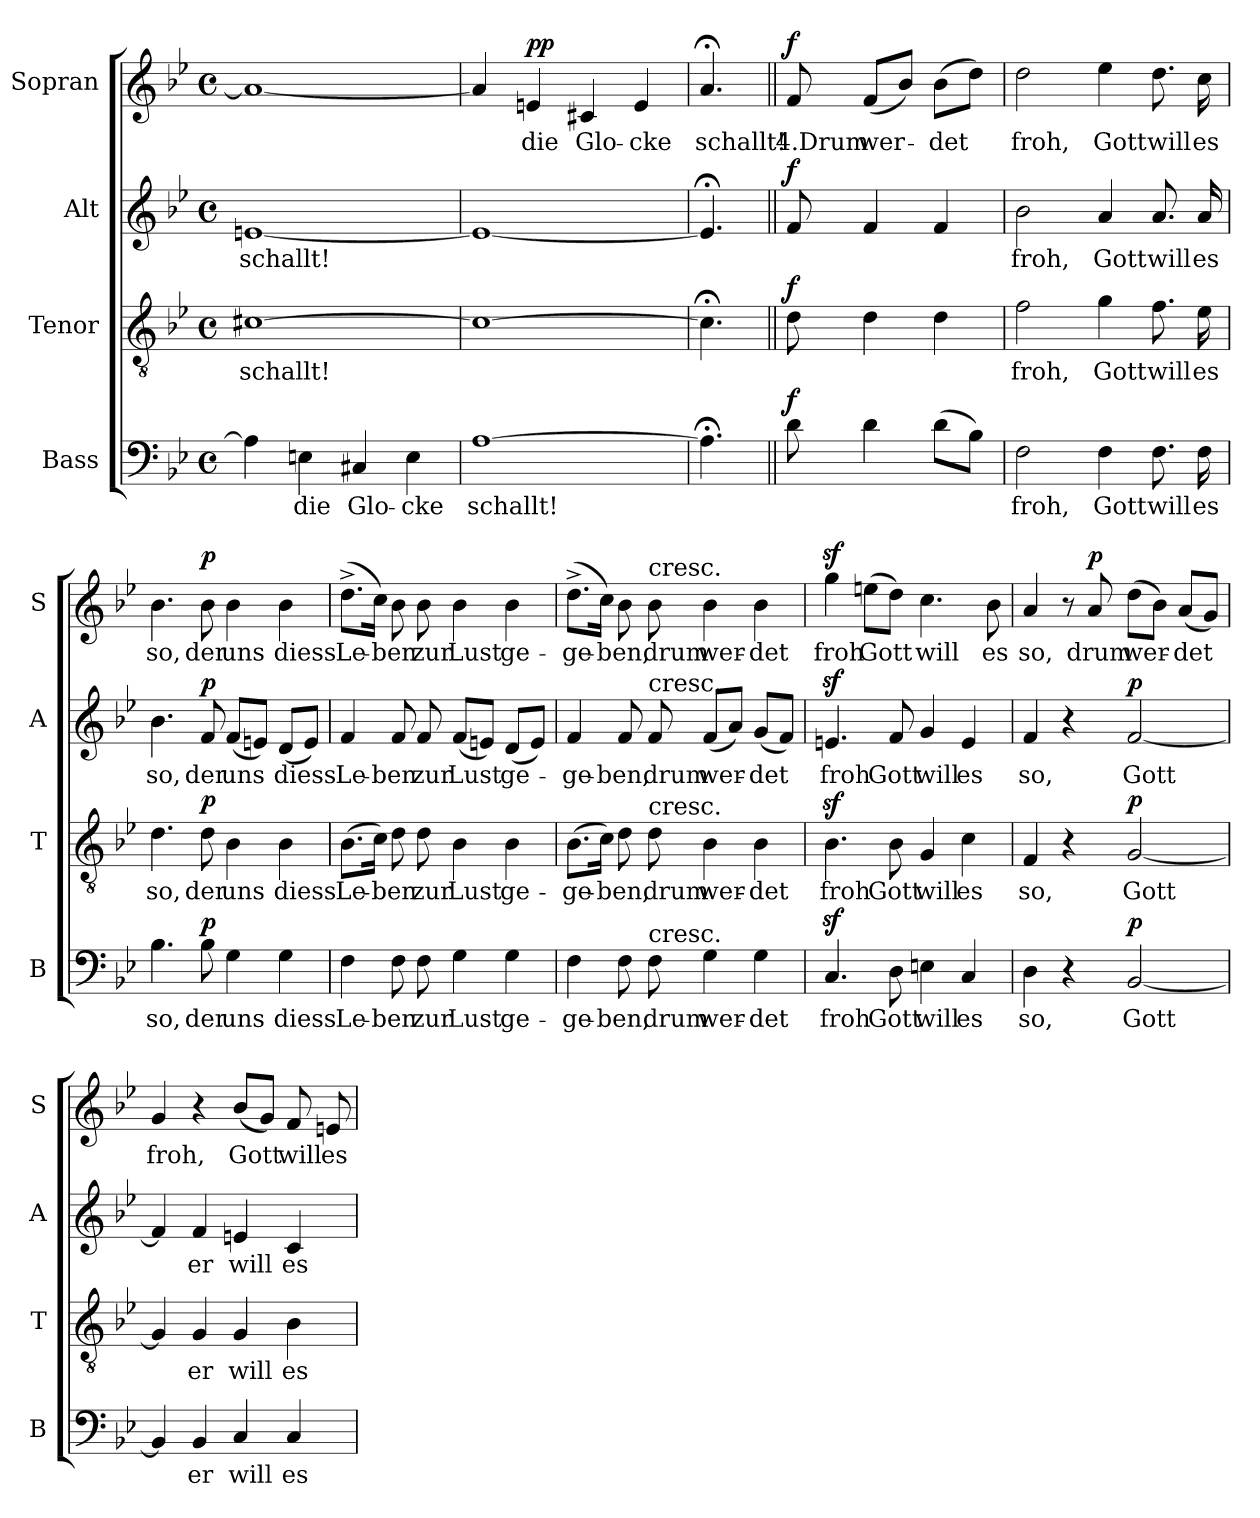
**kern	**text	**dynam	**kern	**text	**dynam	**kern	**text	**dynam	**kern	**text	**dynam
*part4	*part4	*part4	*part3	*part3	*part3	*part2	*part2	*part2	*part1	*part1	*part1
*staff4	*staff4	*staff4	*staff3	*staff3	*staff3	*staff2	*staff2	*staff2	*staff1	*staff1	*staff1
*I"Bass	*	*	*I"Tenor	*	*	*I"Alt	*	*	*I"Sopran	*	*
*I'B	*	*	*I'T	*	*	*I'A	*	*	*I'S	*	*
*clefF4	*	*	*clefGv2	*	*	*clefG2	*	*	*clefG2	*	*
*k[b-e-]	*	*	*k[b-e-]	*	*	*k[b-e-]	*	*	*k[b-e-]	*	*
*B-:	*	*	*B-:	*	*	*B-:	*	*	*B-:	*	*
*M4/4	*	*	*M4/4	*	*	*M4/4	*	*	*M4/4	*	*
*met(c)	*	*	*met(c)	*	*	*met(c)	*	*	*met(c)	*	*
=	=	=	=	=	=	=	=	=	=	=	=
4A]	.	.	[1c#X	schallt!	.	[1en	schallt!	.	1a_	.	.
4En	die	.	.	.	.	.	.	.	.	.	.
4C#X	Glo-	.	.	.	.	.	.	.	.	.	.
4E	-cke	.	.	.	.	.	.	.	.	.	.
=	=	=	=	=	=	=	=	=	=	=	=
[1A	schallt!	.	1c#_	.	.	1e_	.	.	4a]	.	.
!	!	!	!	!	!	!	!	!	!	!	!LO:DY:a
.	.	.	.	.	.	.	.	.	4en	die	pp
.	.	.	.	.	.	.	.	.	4c#X	Glo-	.
.	.	.	.	.	.	.	.	.	4e	-cke	.
=	=	=	=	=	=	=	=	=	=	=	=
4.A;<]	.	.	4.c#;<]	.	.	4.e;<]	.	.	4.a;<	schallt!	.
=||	=||	=||	=||	=||	=||	=||	=||	=||	=||	=||	=||
!	!	!LO:DY:a	!	!	!LO:DY:a	!	!	!LO:DY:a	!	!	!LO:DY:a
8d	.	f	8d	.	f	8f	.	f	8f	4.Drum	f
4d	.	.	4d	.	.	4f	.	.	(8fL	wer-	.
.	.	.	.	.	.	.	.	.	8b-J)	.	.
(8dL	.	.	4d	.	.	4f	.	.	(8b-L	-det	.
8B-J)	.	.	.	.	.	.	.	.	8ddJ)	.	.
=	=	=	=	=	=	=	=	=	=	=	=
2F	froh,	.	2f	froh,	.	2b-	froh,	.	2dd	froh,	.
4F	Gott	.	4g	Gott	.	4a	Gott	.	4ee-	Gott	.
8.F	will	.	8.f	will	.	8.a	will	.	8.dd	will	.
16F	es	.	16e-	es	.	16a	es	.	16cc	es	.
=	=	=	=	=	=	=	=	=	=	=	=
4.B-	so,	.	4.d	so,	.	4.b-	so,	.	4.b-	so,	.
!	!	!LO:DY:a	!	!	!LO:DY:a	!	!	!LO:DY:a	!	!	!LO:DY:a
8B-	der	p	8d	der	p	8f	der	p	8b-	der	p
4G	uns	.	4B-	uns	.	(8fL	uns	.	4b-	uns	.
.	.	.	.	.	.	8enJ)	.	.	.	.	.
4G	diess	.	4B-	diess	.	(8dL	diess	.	4b-	diess	.
.	.	.	.	.	.	8eJ)	.	.	.	.	.
=	=	=	=	=	=	=	=	=	=	=	=
4F	Le-	.	(8.B-L	Le-	.	4f	Le-	.	(8.dd^L	Le-	.
.	.	.	16cJk)	.	.	.	.	.	16ccJk)	.	.
8F	-ben	.	8d	-ben	.	8f	-ben	.	8b-	-ben	.
8F	zur	.	8d	zur	.	8f	zur	.	8b-	zur	.
4G	Lust	.	4B-	Lust	.	(8fL	Lust	.	4b-	Lust	.
.	.	.	.	.	.	8enJ)	.	.	.	.	.
4G	ge-	.	4B-	ge-	.	(8dL	ge-	.	4b-	ge-	.
.	.	.	.	.	.	8eJ)	.	.	.	.	.
=	=	=	=	=	=	=	=	=	=	=	=
4F	-ge-	.	(8.B-L	-ge-	.	4f	-ge-	.	(8.dd^L	-ge-	.
.	.	.	16cJk)	.	.	.	.	.	16ccJk)	.	.
8F	-ben,	.	8d	-ben,	.	8f	-ben,	.	8b-	-ben,	.
!	!	!	!	!	!	!	!	!	!LO:TX:a:t=cresc.	!	!
!	!	!	!	!	!	!LO:TX:a:t=cresc.	!	!	!	!	!
!	!	!	!LO:TX:a:t=cresc.	!	!	!	!	!	!	!	!
!LO:TX:a:t=cresc.	!	!	!	!	!	!	!	!	!	!	!
8F	drum	.	8d	drum	.	8f	drum	.	8b-	drum	.
4G	wer-	.	4B-	wer-	.	(8fL	wer-	.	4b-	wer-	.
.	.	.	.	.	.	8aJ)	.	.	.	.	.
4G	-det	.	4B-	-det	.	(8gL	-det	.	4b-	-det	.
.	.	.	.	.	.	8fJ)	.	.	.	.	.
=	=	=	=	=	=	=	=	=	=	=	=
4.Cz>	froh	.	4.B-z>	froh	.	4.enz>	froh	.	4ggz>	froh	.
.	.	.	.	.	.	.	.	.	(8eenL	Gott	.
8D	Gott	.	8B-	Gott	.	8f	Gott	.	8ddJ)	.	.
4En	will	.	4G	will	.	4g	will	.	4.cc	will	.
4C	es	.	4c	es	.	4e	es	.	.	.	.
.	.	.	.	.	.	.	.	.	8b-	es	.
=	=	=	=	=	=	=	=	=	=	=	=
4D	so,	.	4F	so,	.	4f	so,	.	4a	so,	.
4r	.	.	4r	.	.	4r	.	.	8r	.	.
!	!	!	!	!	!	!	!	!	!	!	!LO:DY:a
.	.	.	.	.	.	.	.	.	8a	drum	p
!	!	!LO:DY:a	!	!	!LO:DY:a	!	!	!LO:DY:a	!	!	!
[2BB-	Gott	p	[2G	Gott	p	[2f	Gott	p	(8ddL	wer-	.
.	.	.	.	.	.	.	.	.	8b-J)	.	.
.	.	.	.	.	.	.	.	.	(8aL	-det	.
.	.	.	.	.	.	.	.	.	8gJ)	.	.
=	=	=	=	=	=	=	=	=	=	=	=
4BB-]	.	.	4G]	.	.	4f]	.	.	4g	froh,	.
4BB-	er	.	4G	er	.	4f	er	.	4r	.	.
4C	will	.	4G	will	.	4en	will	.	(8b-L	Gott	.
.	.	.	.	.	.	.	.	.	8gJ)	.	.
4C	es	.	4B-	es	.	4c	es	.	8f	will	.
.	.	.	.	.	.	.	.	.	8en	es	.
=	=	=	=	=	=	=	=	=	=	=	=
*-	*-	*-	*-	*-	*-	*-	*-	*-	*-	*-	*-
